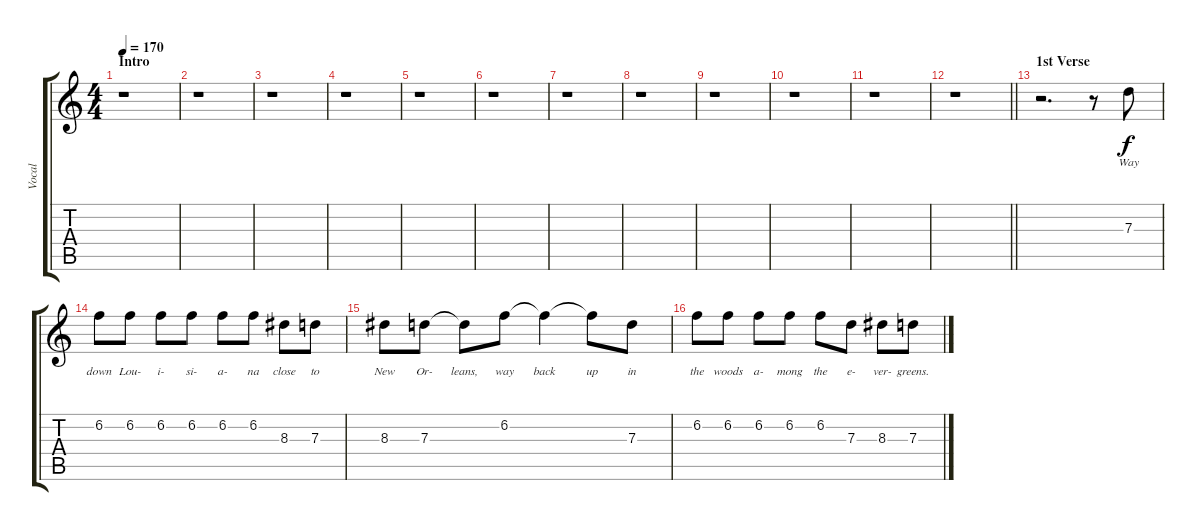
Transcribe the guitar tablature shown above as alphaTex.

\track ("Vocal" "Vocal") {instrument electricguitarjazz}
\staff {score tabs}
\tuning (E4 B3 G3 D3 A2 E2) {hide}
\ts (4 4)
\section ("" "Intro")
\tempo 170
\clef g2
\ks c
r.1{dy f instrument electricguitarjazz} |
r.1 |
r.1 |
r.1 |
r.1 |
r.1 |
r.1 |
r.1 |
r.1 |
r.1 |
r.1 |
\barLineRight lightlight
r.1 |
\section ("" "1st Verse")
r.2{d} r.8 7.3.8{lyrics (0 "Way") lyrics (1 "") lyrics (2 "") lyrics (3 "") lyrics (4 "")} |
6.2.8{lyrics (0 "down") lyrics (1 "") lyrics (2 "") lyrics (3 "") lyrics (4 "")} 6.2.8{lyrics (0 "Lou-") lyrics (1 "") lyrics (2 "") lyrics (3 "") lyrics (4 "")} 6.2.8{lyrics (0 "i-") lyrics (1 "") lyrics (2 "") lyrics (3 "") lyrics (4 "")} 6.2.8{lyrics (0 "si-") lyrics (1 "") lyrics (2 "") lyrics (3 "") lyrics (4 "")} 6.2.8{lyrics (0 "a-") lyrics (1 "") lyrics (2 "") lyrics (3 "") lyrics (4 "")} 6.2.8{lyrics (0 "na") lyrics (1 "") lyrics (2 "") lyrics (3 "") lyrics (4 "")} 8.3.8{lyrics (0 "close") lyrics (1 "") lyrics (2 "") lyrics (3 "") lyrics (4 "")} 7.3.8{lyrics (0 "to") lyrics (1 "") lyrics (2 "") lyrics (3 "") lyrics (4 "")} |
8.3.8{lyrics (0 "New") lyrics (1 "") lyrics (2 "") lyrics (3 "") lyrics (4 "")} 7.3.8{lyrics (0 "Or-") lyrics (1 "") lyrics (2 "") lyrics (3 "") lyrics (4 "")} 7.3{t}.8{lyrics (0 "leans,") lyrics (1 "") lyrics (2 "") lyrics (3 "") lyrics (4 "")} 6.2.8{lyrics (0 "way") lyrics (1 "") lyrics (2 "") lyrics (3 "") lyrics (4 "")} 6.2{t}.4{lyrics (0 "back") lyrics (1 "") lyrics (2 "") lyrics (3 "") lyrics (4 "")} 6.2{t}.8{lyrics (0 "up") lyrics (1 "") lyrics (2 "") lyrics (3 "") lyrics (4 "")} 7.3.8{lyrics (0 "in") lyrics (1 "") lyrics (2 "") lyrics (3 "") lyrics (4 "")} |
6.2.8{lyrics (0 "the") lyrics (1 "") lyrics (2 "") lyrics (3 "") lyrics (4 "")} 6.2.8{lyrics (0 "woods") lyrics (1 "") lyrics (2 "") lyrics (3 "") lyrics (4 "")} 6.2.8{lyrics (0 "a-") lyrics (1 "") lyrics (2 "") lyrics (3 "") lyrics (4 "")} 6.2.8{lyrics (0 "mong") lyrics (1 "") lyrics (2 "") lyrics (3 "") lyrics (4 "")} 6.2.8{lyrics (0 "the") lyrics (1 "") lyrics (2 "") lyrics (3 "") lyrics (4 "")} 7.3.8{lyrics (0 "e-") lyrics (1 "") lyrics (2 "") lyrics (3 "") lyrics (4 "")} 8.3.8{lyrics (0 "ver-") lyrics (1 "") lyrics (2 "") lyrics (3 "") lyrics (4 "")} 7.3.8{lyrics (0 "greens.") lyrics (1 "") lyrics (2 "") lyrics (3 "") lyrics (4 "")}
